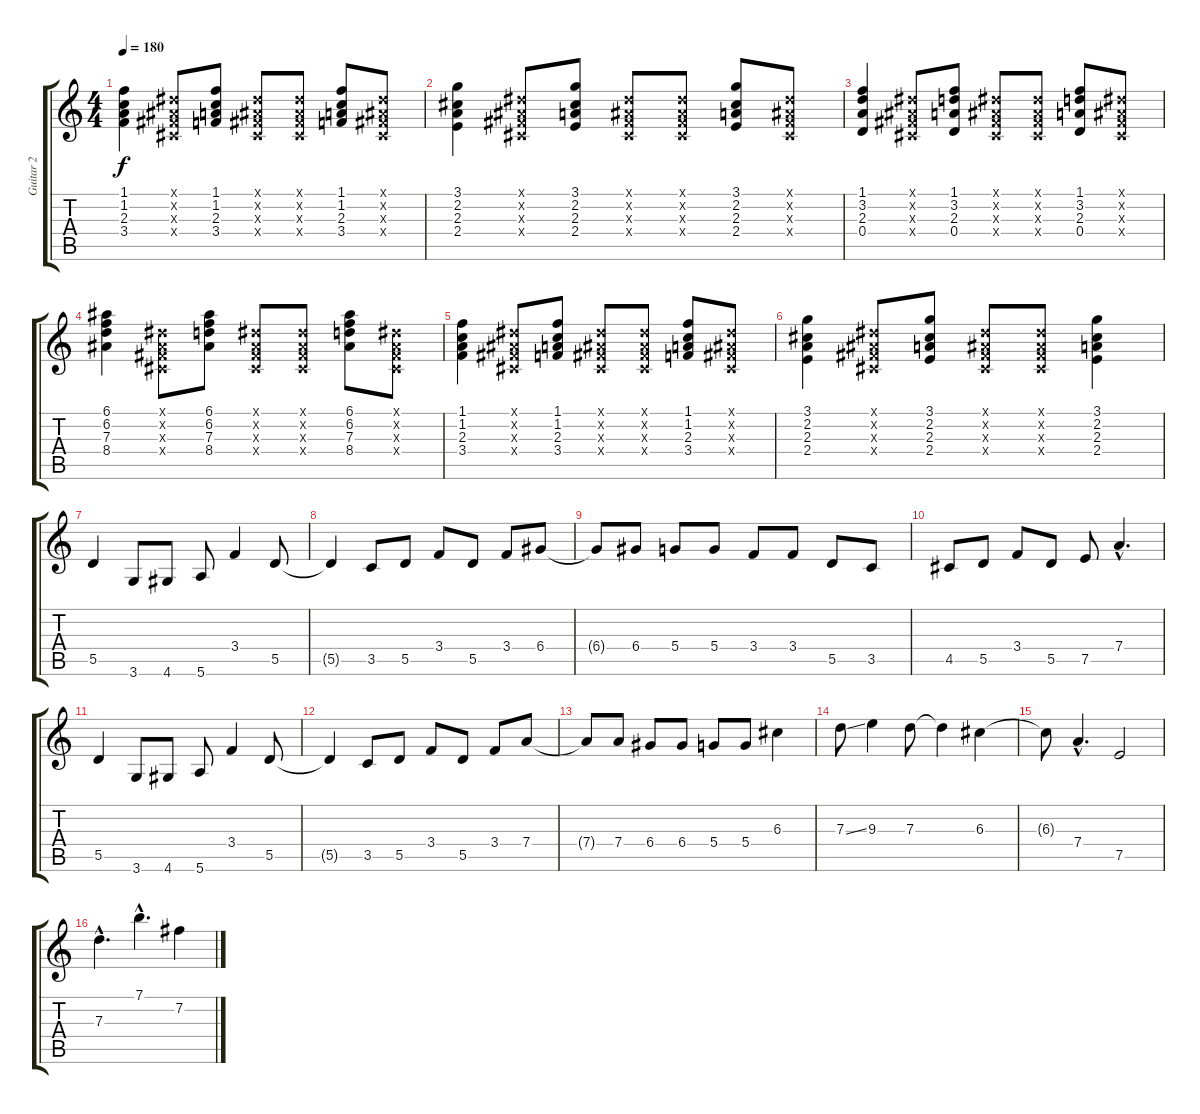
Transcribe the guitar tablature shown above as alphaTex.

\track ("Guitar 2" "Guitar 2") {instrument distortionguitar}
\staff {score tabs}
\tuning (E4 B3 G3 D3 A2 E2) {hide}
\ts (4 4)
\tempo 180
\clef g2
\ks c
(1.1 1.2 2.3 3.4).4{dy f} (-1.1{x} -1.2{x} -1.3{x} -1.4{x}).8 (1.1 1.2 2.3 3.4).8 (-1.1{x} -1.2{x} -1.3{x} -1.4{x}).8 (-1.1{x} -1.2{x} -1.3{x} -1.4{x}).8 (1.1 1.2 2.3 3.4).8 (-1.1{x} -1.2{x} -1.3{x} -1.4{x}).8 |
(3.1 2.2 2.3 2.4).4 (-1.1{x} -1.2{x} -1.3{x} -1.4{x}).8 (3.1 2.2 2.3 2.4).8 (-1.1{x} -1.2{x} -1.3{x} -1.4{x}).8 (-1.1{x} -1.2{x} -1.3{x} -1.4{x}).8 (3.1 2.2 2.3 2.4).8 (-1.1{x} -1.2{x} -1.3{x} -1.4{x}).8 |
(1.1 3.2 2.3 0.4).4 (-1.1{x} -1.2{x} -1.3{x} -1.4{x}).8 (1.1 3.2 2.3 0.4).8 (-1.1{x} -1.2{x} -1.3{x} -1.4{x}).8 (-1.1{x} -1.2{x} -1.3{x} -1.4{x}).8 (1.1 3.2 2.3 0.4).8 (-1.1{x} -1.2{x} -1.3{x} -1.4{x}).8 |
(6.1 6.2 7.3 8.4).4 (-1.1{x} -1.2{x} -1.3{x} -1.4{x}).8 (6.1 6.2 7.3 8.4).8 (-1.1{x} -1.2{x} -1.3{x} -1.4{x}).8 (-1.1{x} -1.2{x} -1.3{x} -1.4{x}).8 (6.1 6.2 7.3 8.4).8 (-1.1{x} -1.2{x} -1.3{x} -1.4{x}).8 |
(1.1 1.2 2.3 3.4).4 (-1.1{x} -1.2{x} -1.3{x} -1.4{x}).8 (1.1 1.2 2.3 3.4).8 (-1.1{x} -1.2{x} -1.3{x} -1.4{x}).8 (-1.1{x} -1.2{x} -1.3{x} -1.4{x}).8 (1.1 1.2 2.3 3.4).8 (-1.1{x} -1.2{x} -1.3{x} -1.4{x}).8 |
(3.1 2.2 2.3 2.4).4 (-1.1{x} -1.2{x} -1.3{x} -1.4{x}).8 (3.1 2.2 2.3 2.4).8 (-1.1{x} -1.2{x} -1.3{x} -1.4{x}).8 (-1.1{x} -1.2{x} -1.3{x} -1.4{x}).8 (3.1 2.2 2.3 2.4).4 |
5.5.4 3.6.8 4.6.8 5.6.8 3.4.4 5.5.8 |
5.5{t}.4 3.5.8 5.5.8 3.4.8 5.5.8 3.4.8 6.4.8 |
6.4{t}.8 6.4.8 5.4.8 5.4.8 3.4.8 3.4.8 5.5.8 3.5.8 |
4.5.8 5.5.8 3.4.8 5.5.8 7.5.8 7.4{hac}.4{d} |
5.5.4 3.6.8 4.6.8 5.6.8 3.4.4 5.5.8 |
5.5{t}.4 3.5.8 5.5.8 3.4.8 5.5.8 3.4.8 7.4.8 |
7.4{t}.8 7.4.8 6.4.8 6.4.8 5.4.8 5.4.8 6.3.4 |
7.3{ss}.8 9.3.4 7.3.8 7.3{t}.4 6.3.4 |
6.3{t}.8 7.4{hac}.4{d} 7.5.2 |
7.3{hac}.4{d} 7.1{hac}.4{d} 7.2.4
